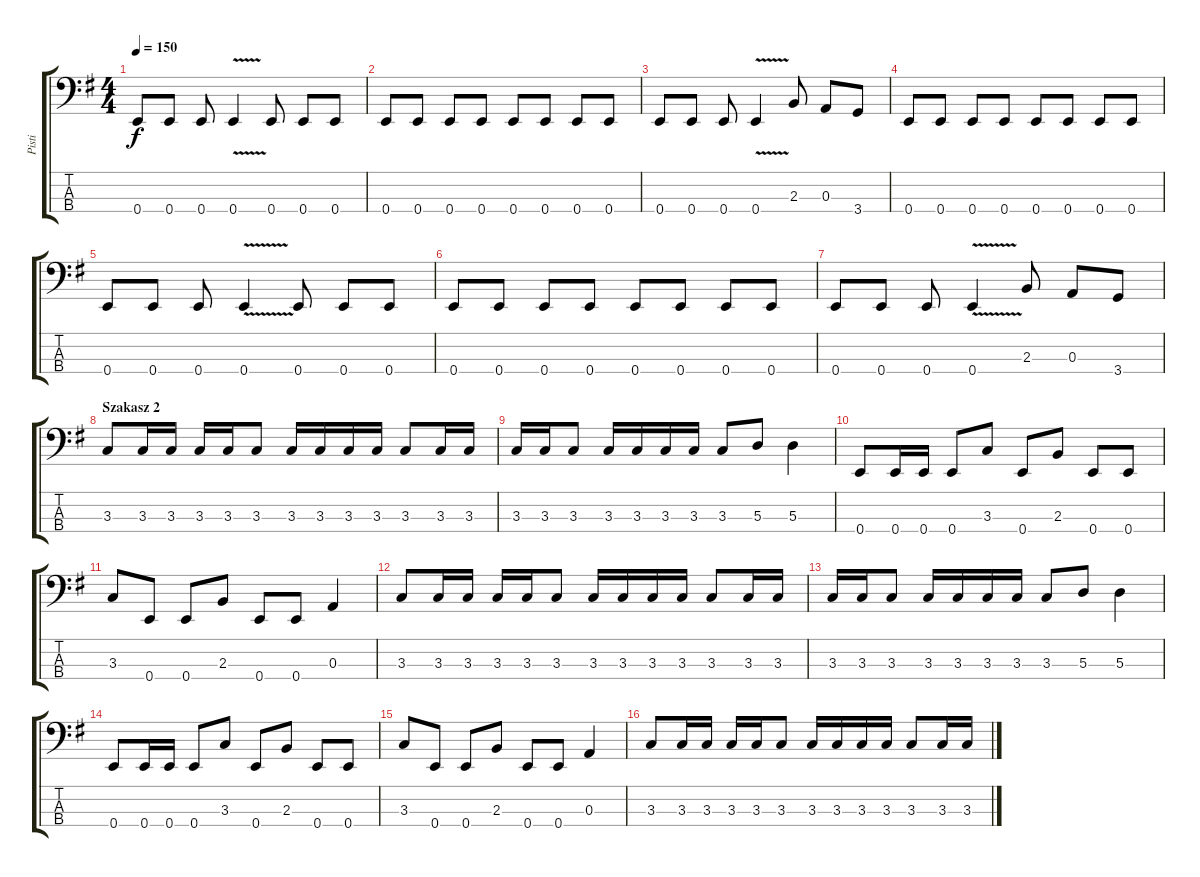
\track ("Pisti" "Pisti") {instrument electricbassfinger}
\staff {score tabs}
\tuning (G2 D2 A1 E1) {hide}
\ts (4 4)
\tempo 150
\clef f4
\ks eminor
0.4.8{dy f} 0.4.8 0.4.8 0.4{v}.4 0.4.8 0.4.8 0.4.8 |
0.4.8 0.4.8 0.4.8 0.4.8 0.4.8 0.4.8 0.4.8 0.4.8 |
0.4.8 0.4.8 0.4.8 0.4{v}.4 2.3.8 0.3.8 3.4.8 |
0.4.8 0.4.8 0.4.8 0.4.8 0.4.8 0.4.8 0.4.8 0.4.8 |
0.4.8 0.4.8 0.4.8 0.4{v}.4 0.4.8 0.4.8 0.4.8 |
0.4.8 0.4.8 0.4.8 0.4.8 0.4.8 0.4.8 0.4.8 0.4.8 |
0.4.8 0.4.8 0.4.8 0.4{v}.4 2.3.8 0.3.8 3.4.8 |
\section ("" "Szakasz 2")
3.3.8 3.3.16 3.3.16 3.3.16 3.3.16 3.3.8 3.3.16 3.3.16 3.3.16 3.3.16 3.3.8 3.3.16 3.3.16 |
3.3.16 3.3.16 3.3.8 3.3.16 3.3.16 3.3.16 3.3.16 3.3.8 5.3.8 5.3.4 |
0.4.8 0.4.16 0.4.16 0.4.8 3.3.8 0.4.8 2.3.8 0.4.8 0.4.8 |
3.3.8 0.4.8 0.4.8 2.3.8 0.4.8 0.4.8 0.3.4 |
3.3.8 3.3.16 3.3.16 3.3.16 3.3.16 3.3.8 3.3.16 3.3.16 3.3.16 3.3.16 3.3.8 3.3.16 3.3.16 |
3.3.16 3.3.16 3.3.8 3.3.16 3.3.16 3.3.16 3.3.16 3.3.8 5.3.8 5.3.4 |
0.4.8 0.4.16 0.4.16 0.4.8 3.3.8 0.4.8 2.3.8 0.4.8 0.4.8 |
3.3.8 0.4.8 0.4.8 2.3.8 0.4.8 0.4.8 0.3.4 |
3.3.8 3.3.16 3.3.16 3.3.16 3.3.16 3.3.8 3.3.16 3.3.16 3.3.16 3.3.16 3.3.8 3.3.16 3.3.16
